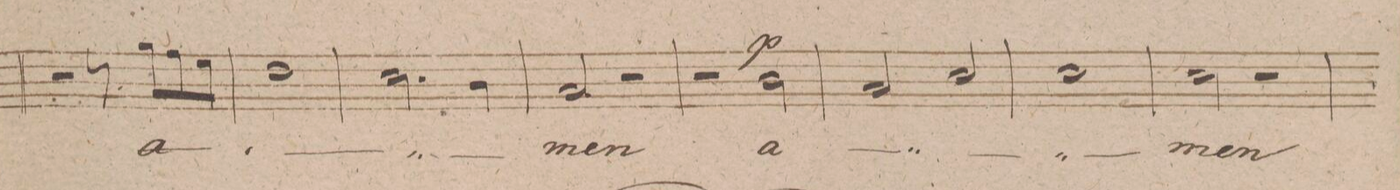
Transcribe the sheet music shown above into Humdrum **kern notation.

**kern	**text	**dynam
*I"Tenore.	*	*
*clefC4	*	*
*k[f#c#g#d#]	*	*
*met(c)	*	*
*M4/4	*	*
2r	.	.
8r	.	.
8f#\L	a-	.
8e\	.	.
8d#\J	.	.
=289	=289	=289
1c#\	.	.
=290	=290	=290
2.B\	.	.
4A\	.	.
=291	=291	=291
2G#/	-men	.
2r	.	.
=292	=292	=292
2r	.	.
2A\	a-	p
=293	=293	=293
2G#/	.	.
2B/	.	.
=294	=294	=294
1B\	.	.
=295	=295	=295
2B\	-men	.
2r	.	.
=296	=296	=296
*-	*-	*-
